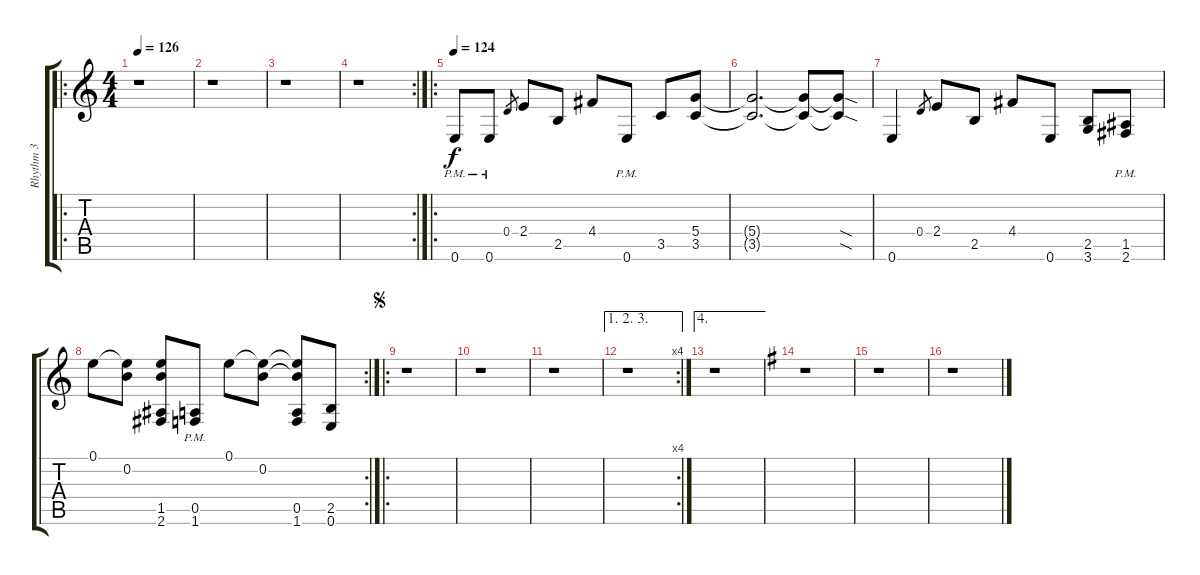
\track ("Rhythm 3" "Rhythm 3") {instrument distortionguitar}
\staff {score tabs}
\tuning (E4 B3 G3 D3 A2 E2) {hide}
\ro
\ts (4 4)
\tempo 126
\clef g2
\ks c
r.1{dy f} |
r.1 |
r.1 |
\rc 2
r.1 |
\ro
\tempo 124
0.6{pm}.8 0.6{pm}.8 0.4.8{gr} 2.4.8 2.5.8 4.4.8 0.6{pm}.8 3.5.8 (5.4 3.5).8 |
(5.4{t} 3.5{t}).2{d} (5.4{t} 3.5{t}).8 (5.4{sod t} 3.5{sod t}).8 |
0.6.4 0.4.8{gr} 2.4.8 2.5.8 4.4.8 0.6.8 (2.5 3.6).8 (1.5{pm} 2.6{pm}).8 |
\rc 2
0.1.8 (0.1{t} 0.2).8 (0.1{t} 0.2{t} 1.5 2.6).8 (0.5{pm} 1.6{pm}).8 0.1.8 (0.1{t} 0.2).8 (0.1{t} 0.2{t} 0.5 1.6).8 (2.5 0.6).8 |
\ro
\jump segno
r.1 |
r.1 |
r.1 |
\ae (1 2 3)
\rc 4
r.1 |
\ae 4
r.1 |
\ks g
r.1 |
r.1 |
r.1
